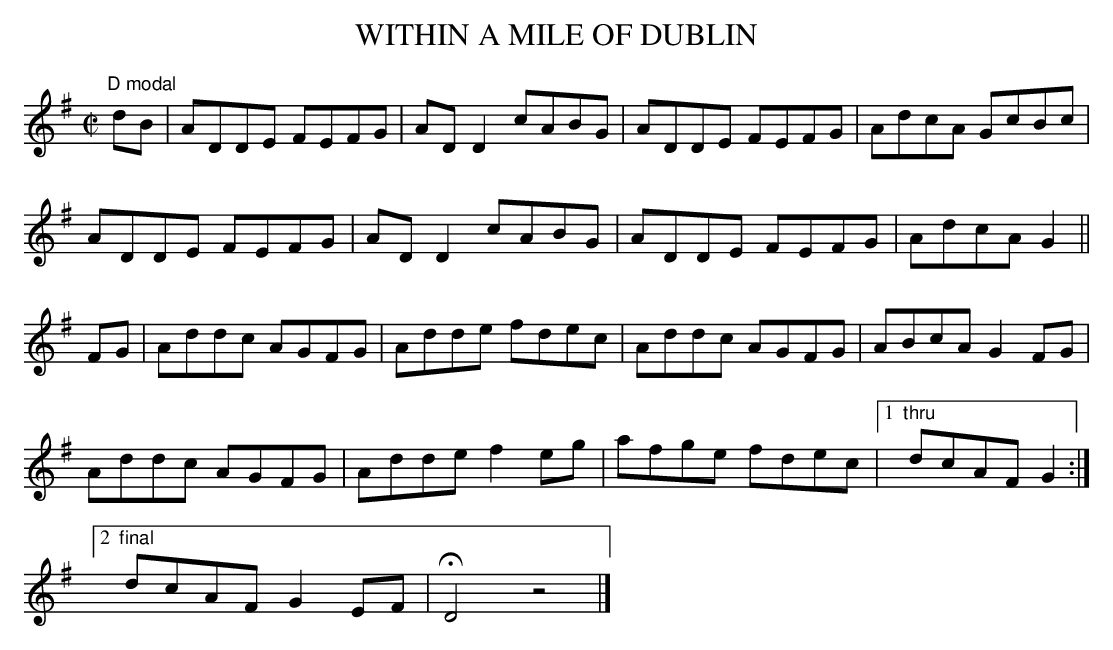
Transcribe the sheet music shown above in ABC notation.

X:1
T:WITHIN A MILE OF DUBLIN
modal (= C's natural) today.
M:C|
L:1/8
K:G
"^D modal"
dB|ADDE FEFG|ADD2 cABG|ADDE FEFG|AdcA GcBc|
ADDE FEFG|ADD2 cABG|ADDE FEFG|AdcA G2||
FG|Addc AGFG|Adde fdec|Addc AGFG|ABcA G2FG|
Addc AGFG|Adde f2 eg|afge fdec|1 "thru"dcAF G2 :|
[2 "final"dcAF G2EF|HD4z4|]
